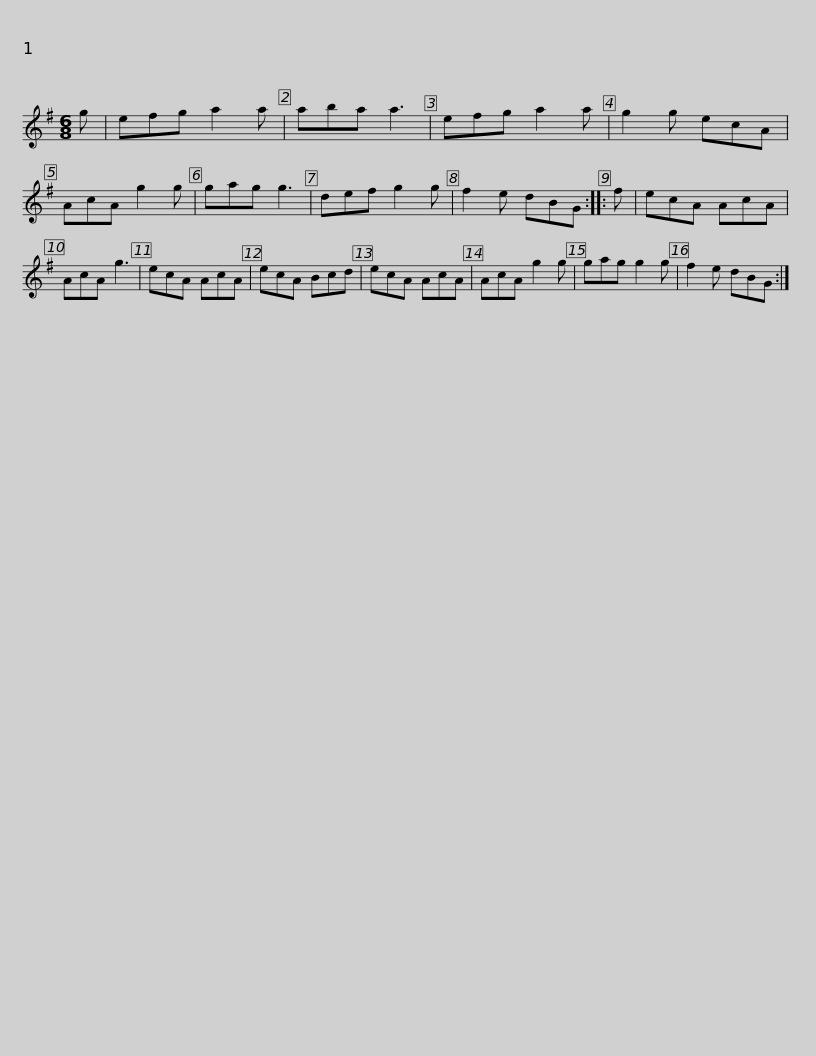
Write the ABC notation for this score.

X:1
L:1/8
M:6/8
I:linebreak $
K:G
V:1 treble
V:1
 g | efg a2 a | aba a3 | efg a2 a | g2 g ecA | %5
 AcA g2 g | gag g3 | def g2 g | f2 e dBG ::$ f | %10
 ecA AcA | AcA g3 | ecA AcA | ecA Bcd | ecA AcA | %15
 AcA g2 g | gag g2 g |$ f2 e dBG :| %18
